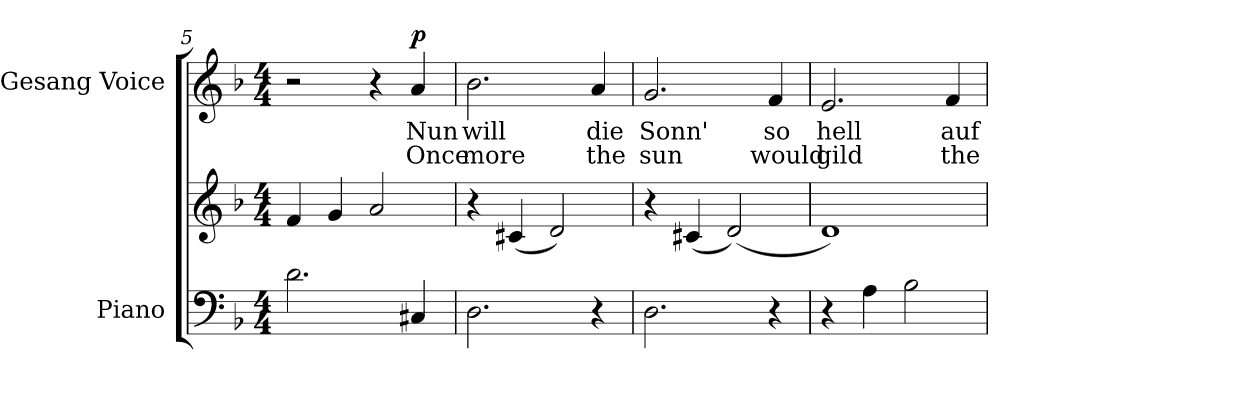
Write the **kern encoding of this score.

**kern	**kern	**kern	**text	**text	**dynam
*part2	*part2	*part1	*part1	*part1	*part1
*staff3	*staff2	*staff1	*staff1	*staff1	*staff1
*I"Piano	*	*I"Gesang Voice	*	*	*
*I'Pno	*	*	*	*	*
*clefF4	*clefG2	*clefG2	*	*	*
*k[b-]	*k[b-]	*k[b-]	*	*	*
*M4/4	*M4/4	*M4/4	*	*	*
=5	=5	=5	=5	=5	=5
2.d\	4f/	2r	.	.	.
.	4g/	.	.	.	.
.	2a/	4r	.	.	.
!	!	!	!LO:LY:b	!LO:LY:b	!LO:DY:a
4C#X/	.	4a/	Nun	Once	p
!!LO:LB:g=z
=6	=6	=6	=6	=6	=6
!	!	!	!LO:LY:b	!LO:LY:b	!
2.D\	4r	2.b-\	will	more	.
.	(<4c#X/	.	.	.	.
.	2d/)	.	.	.	.
!	!	!	!LO:LY:b	!LO:LY:b	!
4r	.	4a/	die	the	.
=7	=7	=7	=7	=7	=7
!	!	!	!LO:LY:b	!LO:LY:b	!
2.D\	4r	2.g/	Sonn'	sun	.
.	(<4c#X/	.	.	.	.
.	(<2d/)	.	.	.	.
!	!	!	!LO:LY:b	!LO:LY:b	!
4r	.	4f/	so	would	.
=8	=8	=8	=8	=8	=8
!	!	!	!LO:LY:b	!LO:LY:b	!
4r	1d)	2.e/	hell	gild	.
4A\	.	.	.	.	.
2B-\	.	.	.	.	.
!	!	!	!LO:LY:b	!LO:LY:b	!
.	.	4f/	auf-	the	.
=	=	=	=	=	=
*-	*-	*-	*-	*-	*-
